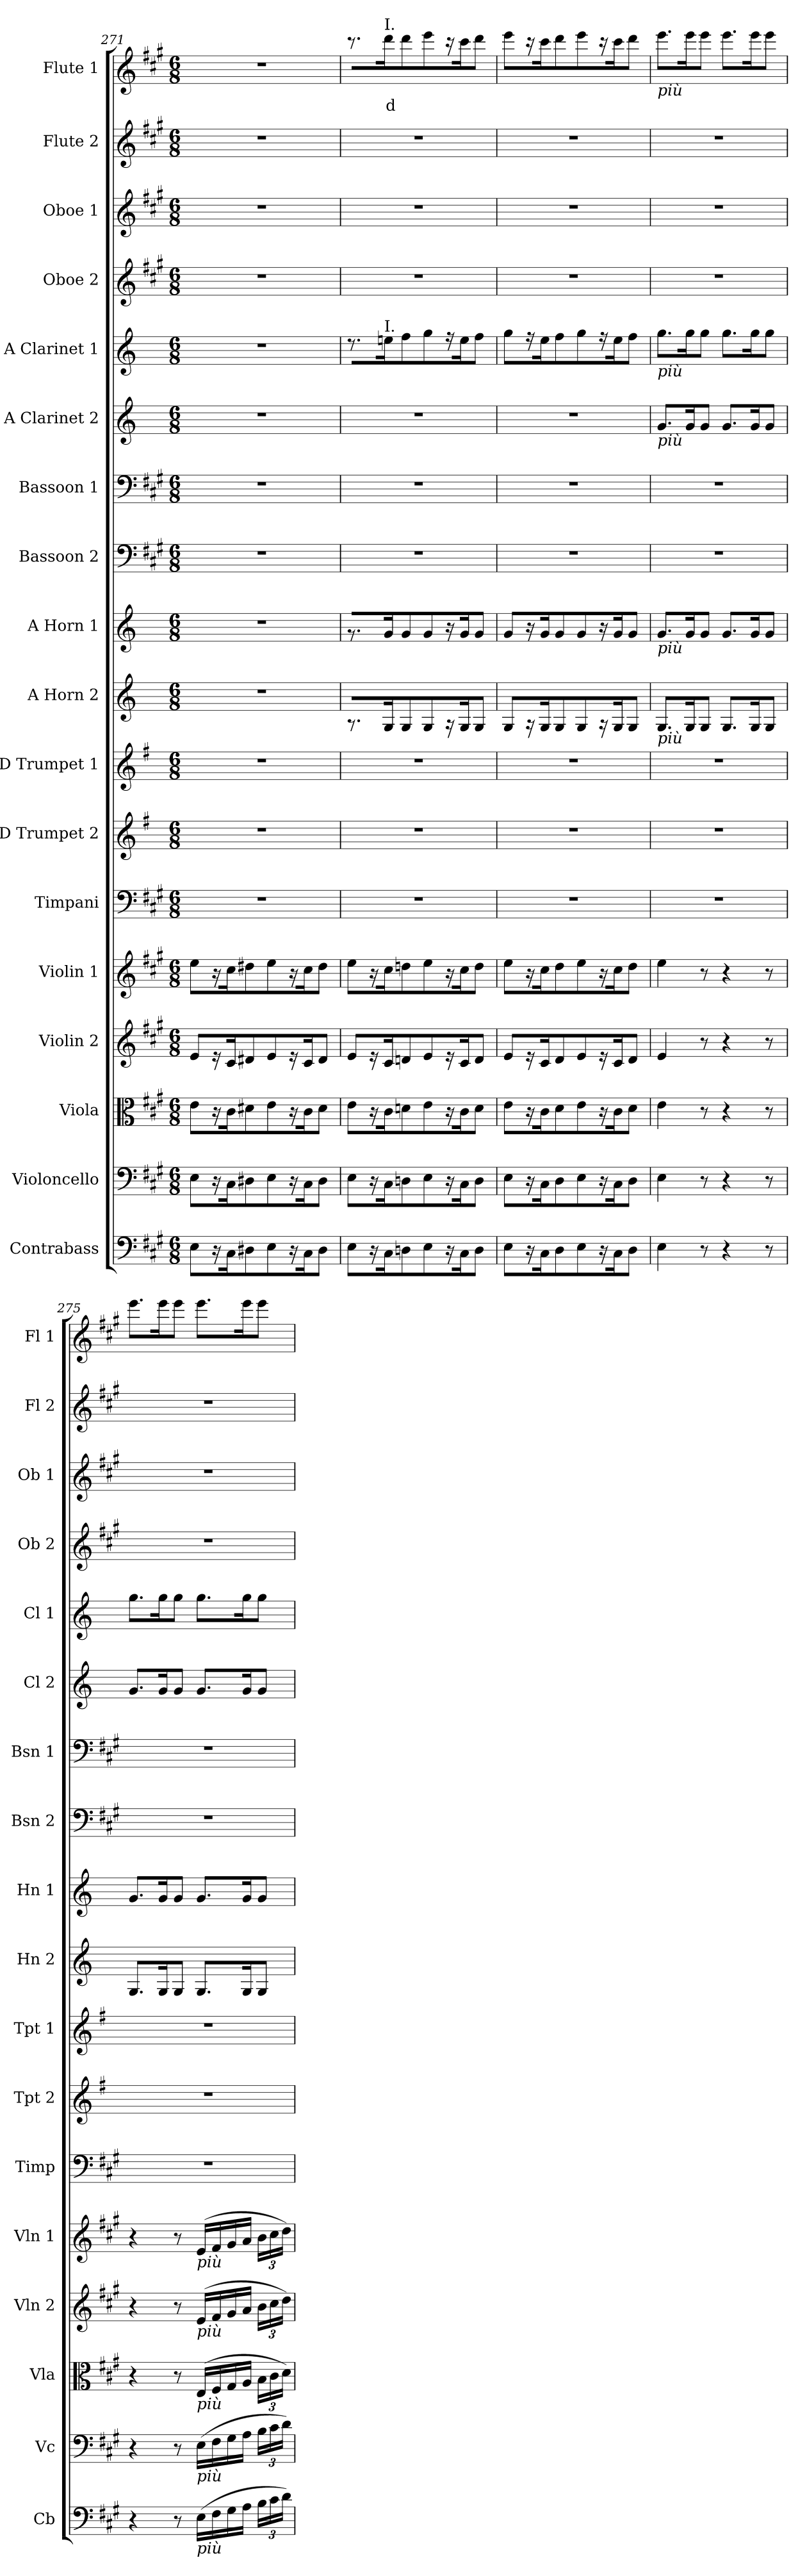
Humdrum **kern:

**kern	**kern	**kern	**kern	**kern	**kern	**kern	**kern	**kern	**kern	**kern	**kern	**kern	**kern	**kern	**kern	**kern	**kern	**text
*part18	*part17	*part16	*part15	*part14	*part13	*part12	*part11	*part10	*part9	*part8	*part7	*part6	*part5	*part4	*part3	*part2	*part1	*part1
*staff18	*staff17	*staff16	*staff15	*staff14	*staff13	*staff12	*staff11	*staff10	*staff9	*staff8	*staff7	*staff6	*staff5	*staff4	*staff3	*staff2	*staff1	*staff1
*I"Contrabass	*I"Violoncello	*I"Viola	*I"Violin 2	*I"Violin 1	*I"Timpani	*I"D Trumpet 2	*I"D Trumpet 1	*I"A Horn 2	*I"A Horn 1	*I"Bassoon 2	*I"Bassoon 1	*I"A Clarinet 2	*I"A Clarinet 1	*I"Oboe 2	*I"Oboe 1	*I"Flute 2	*I"Flute 1	*
*I'Cb	*I'Vc	*I'Vla	*I'Vln 2	*I'Vln 1	*I'Timp	*I'Tpt 2	*I'Tpt 1	*I'Hn 2	*I'Hn 1	*I'Bsn 2	*I'Bsn 1	*I'Cl 2	*I'Cl 1	*I'Ob 2	*I'Ob 1	*I'Fl 2	*I'Fl 1	*
*clefF4	*clefF4	*clefC3	*clefG2	*clefG2	*clefF4	*clefG2	*clefG2	*clefG2	*clefG2	*clefF4	*clefF4	*clefG2	*clefG2	*clefG2	*clefG2	*clefG2	*clefG2	*
*ITrd7c12	*	*	*	*	*	*ITrd-1c-2	*ITrd-1c-2	*ITrd2c3	*ITrd2c3	*	*	*ITrd2c3	*ITrd2c3	*	*	*	*	*
*k[f#c#g#]	*k[f#c#g#]	*k[f#c#g#]	*k[f#c#g#]	*k[f#c#g#]	*k[f#c#g#]	*k[f#c#g#]	*k[f#c#g#]	*k[f#c#g#]	*k[f#c#g#]	*k[f#c#g#]	*k[f#c#g#]	*k[f#c#g#]	*k[f#c#g#]	*k[f#c#g#]	*k[f#c#g#]	*k[f#c#g#]	*k[f#c#g#]	*
*M6/8	*M6/8	*M6/8	*M6/8	*M6/8	*M6/8	*M6/8	*M6/8	*M6/8	*M6/8	*M6/8	*M6/8	*M6/8	*M6/8	*M6/8	*M6/8	*M6/8	*M6/8	*
=271	=271	=271	=271	=271	=271	=271	=271	=271	=271	=271	=271	=271	=271	=271	=271	=271	=271	=271
8EE\L	8E\L	8e\L	8e/L	8ee\L	2.r	2.r	2.r	2.r	2.r	2.r	2.r	2.r	2.r	2.r	2.r	2.r	2.r	.
16r	16r	16r	16r	16r	.	.	.	.	.	.	.	.	.	.	.	.	.	.
16CC#\J	16C#\J	16c#\J	16c#/J	16cc#\J	.	.	.	.	.	.	.	.	.	.	.	.	.	.
8DD#X\J	8D#X\J	8d#X\J	8d#X/J	8dd#X\J	.	.	.	.	.	.	.	.	.	.	.	.	.	.
8EE\L	8E\L	8e\L	8e/L	8ee\L	.	.	.	.	.	.	.	.	.	.	.	.	.	.
16r	16r	16r	16r	16r	.	.	.	.	.	.	.	.	.	.	.	.	.	.
16CC#\J	16C#\J	16c#\J	16c#/J	16cc#\J	.	.	.	.	.	.	.	.	.	.	.	.	.	.
8DD#\J	8D#\J	8d#\J	8d#/J	8dd#\J	.	.	.	.	.	.	.	.	.	.	.	.	.	.
=272	=272	=272	=272	=272	=272	=272	=272	=272	=272	=272	=272	=272	=272	=272	=272	=272	=272	=272
8EE\L	8E\L	8e\L	8e/L	8ee\L	2.r	2.r	2.r	8.r	8.r	2.r	2.r	2.r	8.r	2.r	2.r	2.r	8.r	.
16r	16r	16r	16r	16r	.	.	.	.	.	.	.	.	.	.	.	.	.	.
!	!	!	!	!	!	!	!	!	!	!	!	!	!	!	!	!	!LO:TX:a:t=I.	!
!	!	!	!	!	!	!	!	!	!	!	!	!	!LO:TX:a:t=I.	!	!	!	!	!
!	!	!	!	!	!	!	!	!	!	!	!	!	!	!	!	!	!	!LO:LY:b:color=#FF0000
16CC#\J	16C#\J	16c#\J	16c#/J	16cc#\J	.	.	.	16E/KL	16e/KL	.	.	.	16cc#X\KL	.	.	.	16ddd\KL	d
8DDn\J	8Dn\J	8dn\J	8dn/J	8ddn\J	.	.	.	8E/J	8e/J	.	.	.	8dd\J	.	.	.	8ddd\J	.
8EE\L	8E\L	8e\L	8e/L	8ee\L	.	.	.	8E/L	8e/L	.	.	.	8ee\L	.	.	.	8eee\L	.
16r	16r	16r	16r	16r	.	.	.	16r	16r	.	.	.	16r	.	.	.	16r	.
16CC#\J	16C#\J	16c#\J	16c#/J	16cc#\J	.	.	.	16E/J	16e/J	.	.	.	16cc#\J	.	.	.	16ccc#\J	.
8DD\J	8D\J	8d\J	8d/J	8dd\J	.	.	.	8E/J	8e/J	.	.	.	8dd\J	.	.	.	8ddd\J	.
=273	=273	=273	=273	=273	=273	=273	=273	=273	=273	=273	=273	=273	=273	=273	=273	=273	=273	=273
8EE\L	8E\L	8e\L	8e/L	8ee\L	2.r	2.r	2.r	8E/L	8e/L	2.r	2.r	2.r	8ee\L	2.r	2.r	2.r	8eee\L	.
16r	16r	16r	16r	16r	.	.	.	16r	16r	.	.	.	16r	.	.	.	16r	.
16CC#\J	16C#\J	16c#\J	16c#/J	16cc#\J	.	.	.	16E/J	16e/J	.	.	.	16cc#\J	.	.	.	16ccc#\J	.
8DD\J	8D\J	8d\J	8d/J	8dd\J	.	.	.	8E/J	8e/J	.	.	.	8dd\J	.	.	.	8ddd\J	.
8EE\L	8E\L	8e\L	8e/L	8ee\L	.	.	.	8E/L	8e/L	.	.	.	8ee\L	.	.	.	8eee\L	.
16r	16r	16r	16r	16r	.	.	.	16r	16r	.	.	.	16r	.	.	.	16r	.
16CC#\J	16C#\J	16c#\J	16c#/J	16cc#\J	.	.	.	16E/J	16e/J	.	.	.	16cc#\J	.	.	.	16ccc#\J	.
8DD\J	8D\J	8d\J	8d/J	8dd\J	.	.	.	8E/J	8e/J	.	.	.	8dd\J	.	.	.	8ddd\J	.
!!LO:PB:g=z
=274	=274	=274	=274	=274	=274	=274	=274	=274	=274	=274	=274	=274	=274	=274	=274	=274	=274	=274
!	!	!	!	!	!	!	!	!	!	!	!	!	!	!	!	!	!LO:TX:b:i:t=più	!
!	!	!	!	!	!	!	!	!	!	!	!	!	!LO:TX:b:i:t=più	!	!	!	!	!
!	!	!	!	!	!	!	!	!	!	!	!	!LO:TX:b:i:t=più	!	!	!	!	!	!
!	!	!	!	!	!	!	!	!	!LO:TX:b:i:t=più	!	!	!	!	!	!	!	!	!
!	!	!	!	!	!	!	!	!LO:TX:b:i:t=più	!	!	!	!	!	!	!	!	!	!
4EE\	4E\	4e\	4e/	4ee\	2.r	2.r	2.r	8.E/L	8.e/L	2.r	2.r	8.e/L	8.ee\L	2.r	2.r	2.r	8.eee\L	.
.	.	.	.	.	.	.	.	16E/K	16e/K	.	.	16e/K	16ee\K	.	.	.	16eee\K	.
8r	8r	8r	8r	8r	.	.	.	8E/J	8e/J	.	.	8e/J	8ee\J	.	.	.	8eee\J	.
4r	4r	4r	4r	4r	.	.	.	8.E/L	8.e/L	.	.	8.e/L	8.ee\L	.	.	.	8.eee\L	.
.	.	.	.	.	.	.	.	16E/K	16e/K	.	.	16e/K	16ee\K	.	.	.	16eee\K	.
8r	8r	8r	8r	8r	.	.	.	8E/J	8e/J	.	.	8e/J	8ee\J	.	.	.	8eee\J	.
=275	=275	=275	=275	=275	=275	=275	=275	=275	=275	=275	=275	=275	=275	=275	=275	=275	=275	=275
4r	4r	4r	4r	4r	2.r	2.r	2.r	8.E/L	8.e/L	2.r	2.r	8.e/L	8.ee\L	2.r	2.r	2.r	8.eee\L	.
.	.	.	.	.	.	.	.	16E/K	16e/K	.	.	16e/K	16ee\K	.	.	.	16eee\K	.
8r	8r	8r	8r	8r	.	.	.	8E/J	8e/J	.	.	8e/J	8ee\J	.	.	.	8eee\J	.
!	!	!	!	!LO:TX:b:i:t=più	!	!	!	!	!	!	!	!	!	!	!	!	!	!
!	!	!	!LO:TX:b:i:t=più	!	!	!	!	!	!	!	!	!	!	!	!	!	!	!
!	!	!LO:TX:b:i:t=più	!	!	!	!	!	!	!	!	!	!	!	!	!	!	!	!
!	!LO:TX:b:i:t=più	!	!	!	!	!	!	!	!	!	!	!	!	!	!	!	!	!
!LO:TX:b:i:t=più	!	!	!	!	!	!	!	!	!	!	!	!	!	!	!	!	!	!
(16EE\LL	(16E\LL	(16E/LL	(16e/LL	(16e/LL	.	.	.	8.E/L	8.e/L	.	.	8.e/L	8.ee\L	.	.	.	8.eee\L	.
16FF#\	16F#\	16F#/	16f#/	16f#/	.	.	.	.	.	.	.	.	.	.	.	.	.	.
16GG#\	16G#\	16G#/	16g#/	16g#/	.	.	.	.	.	.	.	.	.	.	.	.	.	.
16AA\JJ	16A\JJ	16A/JJ	16a/JJ	16a/JJ	.	.	.	16E/K	16e/K	.	.	16e/K	16ee\K	.	.	.	16eee\K	.
*Xbrackettup	*Xbrackettup	*Xbrackettup	*Xbrackettup	*Xbrackettup	*	*	*	*	*	*	*	*	*	*	*	*	*	*
24BB\LL	24B\LL	24B\LL	24b\LL	24b\LL	.	.	.	8E/J	8e/J	.	.	8e/J	8ee\J	.	.	.	8eee\J	.
24C#\	24c#\	24c#\	24cc#\	24cc#\	.	.	.	.	.	.	.	.	.	.	.	.	.	.
24D\JJ)	24d\JJ)	24d\JJ)	24dd\JJ)	24dd\JJ)	.	.	.	.	.	.	.	.	.	.	.	.	.	.
=	=	=	=	=	=	=	=	=	=	=	=	=	=	=	=	=	=	=
*-	*-	*-	*-	*-	*-	*-	*-	*-	*-	*-	*-	*-	*-	*-	*-	*-	*-	*-
